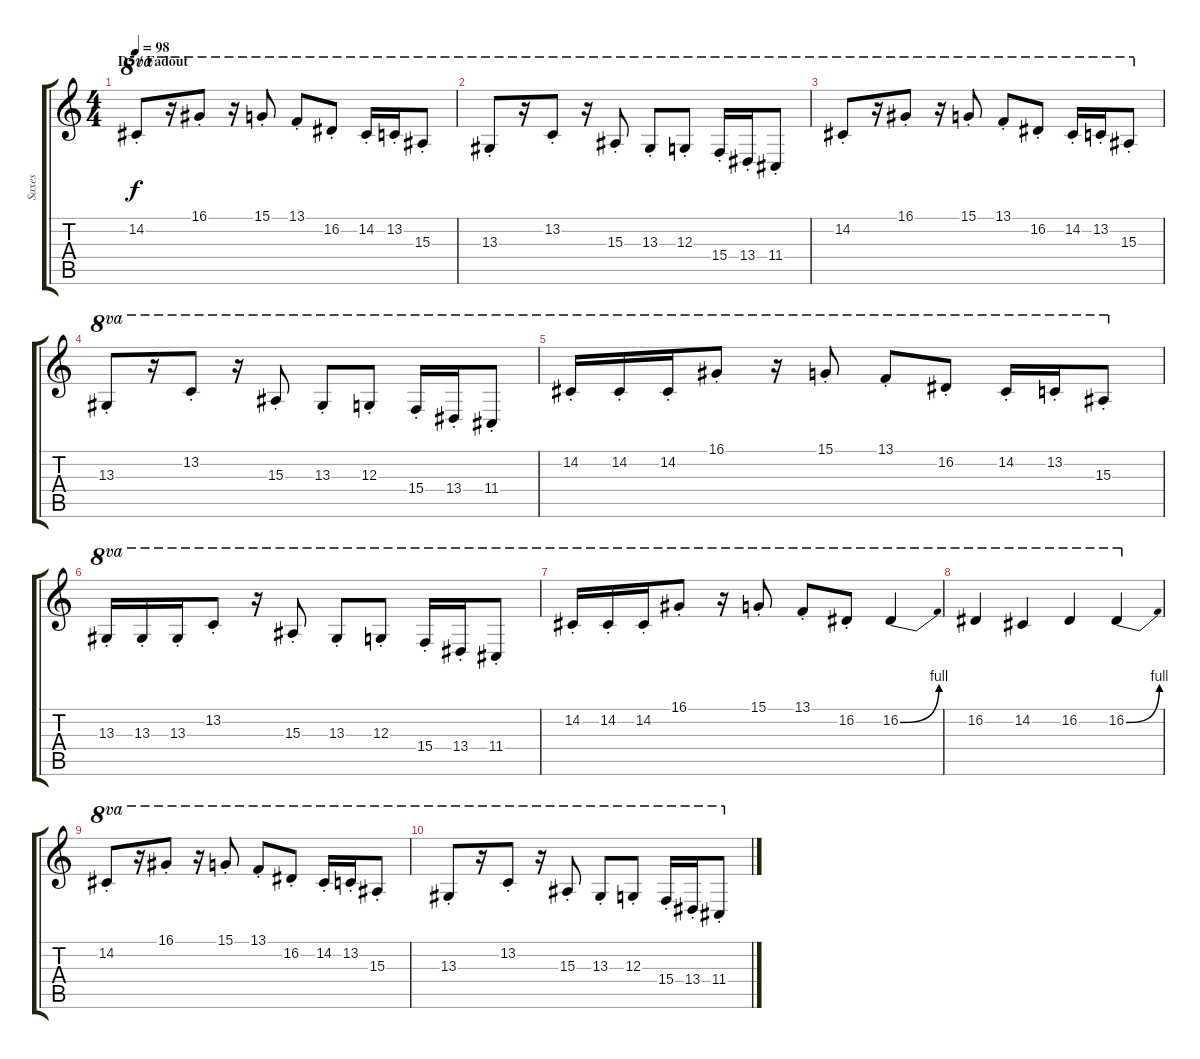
\track ("Saxes" "Saxes") {instrument altosax}
\staff {score tabs}
\tuning (E4 B3 G3 D3 A2 E2) {hide}
\ts (4 4)
\section ("" "D5 / Fadout")
\tempo 98
\clef g2
\ks c
14.2{st}.8{ot 8va dy f} r.16{ot 8va} 16.1{st}.8{ot 8va} r.16{ot 8va} 15.1{st}.8{ot 8va} 13.1{st}.8{ot 8va} 16.2{st}.8{ot 8va} 14.2{st}.16{ot 8va} 13.2{st}.16{ot 8va} 15.3{st}.8{ot 8va} |
13.3{st}.8{ot 8va} r.16{ot 8va} 13.2{st}.8{ot 8va} r.16{ot 8va} 15.3{st}.8{ot 8va} 13.3{st}.8{ot 8va} 12.3{st}.8{ot 8va} 15.4{st}.16{ot 8va} 13.4{st}.16{ot 8va} 11.4{st}.8{ot 8va} |
14.2{st}.8{ot 8va} r.16{ot 8va} 16.1{st}.8{ot 8va} r.16{ot 8va} 15.1{st}.8{ot 8va} 13.1{st}.8{ot 8va} 16.2{st}.8{ot 8va} 14.2{st}.16{ot 8va} 13.2{st}.16{ot 8va} 15.3{st}.8{ot 8va} |
13.3{st}.8{ot 8va} r.16{ot 8va} 13.2{st}.8{ot 8va} r.16{ot 8va} 15.3{st}.8{ot 8va} 13.3{st}.8{ot 8va} 12.3{st}.8{ot 8va} 15.4{st}.16{ot 8va} 13.4{st}.16{ot 8va} 11.4{st}.8{ot 8va} |
14.2{st}.16{ot 8va} 14.2{st}.16{ot 8va} 14.2{st}.16{ot 8va} 16.1{st}.8{ot 8va} r.16{ot 8va} 15.1{st}.8{ot 8va} 13.1{st}.8{ot 8va} 16.2{st}.8{ot 8va} 14.2{st}.16{ot 8va} 13.2{st}.16{ot 8va} 15.3{st}.8{ot 8va} |
13.3{st}.16{ot 8va} 13.3{st}.16{ot 8va} 13.3{st}.16{ot 8va} 13.2{st}.8{ot 8va} r.16{ot 8va} 15.3{st}.8{ot 8va} 13.3{st}.8{ot 8va} 12.3{st}.8{ot 8va} 15.4{st}.16{ot 8va} 13.4{st}.16{ot 8va} 11.4{st}.8{ot 8va} |
14.2{st}.16{ot 8va} 14.2{st}.16{ot 8va} 14.2{st}.16{ot 8va} 16.1{st}.8{ot 8va} r.16{ot 8va} 15.1{st}.8{ot 8va} 13.1{st}.8{ot 8va} 16.2{st}.8{ot 8va} 16.2{be (bend 0 0 60 4)}.4{ot 8va} |
16.2.4{ot 8va} 14.2.4{ot 8va} 16.2.4{ot 8va} 16.2{be (bend 0 0 60 4)}.4{ot 8va} |
14.2{st}.8{ot 8va} r.16{ot 8va} 16.1{st}.8{ot 8va} r.16{ot 8va} 15.1{st}.8{ot 8va} 13.1{st}.8{ot 8va} 16.2{st}.8{ot 8va} 14.2{st}.16{ot 8va} 13.2{st}.16{ot 8va} 15.3{st}.8{ot 8va} |
13.3{st}.8{ot 8va} r.16{ot 8va} 13.2{st}.8{ot 8va} r.16{ot 8va} 15.3{st}.8{ot 8va} 13.3{st}.8{ot 8va} 12.3{st}.8{ot 8va} 15.4{st}.16{ot 8va} 13.4{st}.16{ot 8va} 11.4{st}.8{ot 8va}
